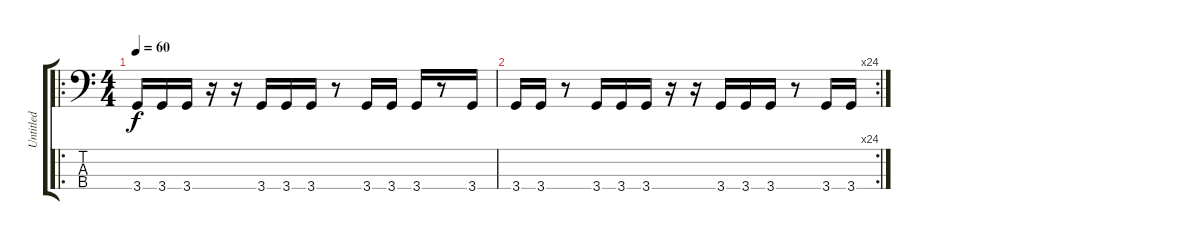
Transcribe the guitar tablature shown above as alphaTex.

\track ("Untitled" "Untitled") {instrument electricbassfinger}
\staff {score tabs}
\tuning (G2 D2 A1 E1) {hide}
\ro
\ts (4 4)
\tempo 60
\clef f4
\ks c
3.4.16{dy f instrument electricbassfinger} 3.4.16 3.4.16 r.16 r.16 3.4.16 3.4.16 3.4.16 r.8 3.4.16 3.4.16 3.4.16 r.8 3.4.16 |
\rc 24
3.4.16 3.4.16 r.8 3.4.16 3.4.16 3.4.16 r.16 r.16 3.4.16 3.4.16 3.4.16 r.8 3.4.16 3.4.16
